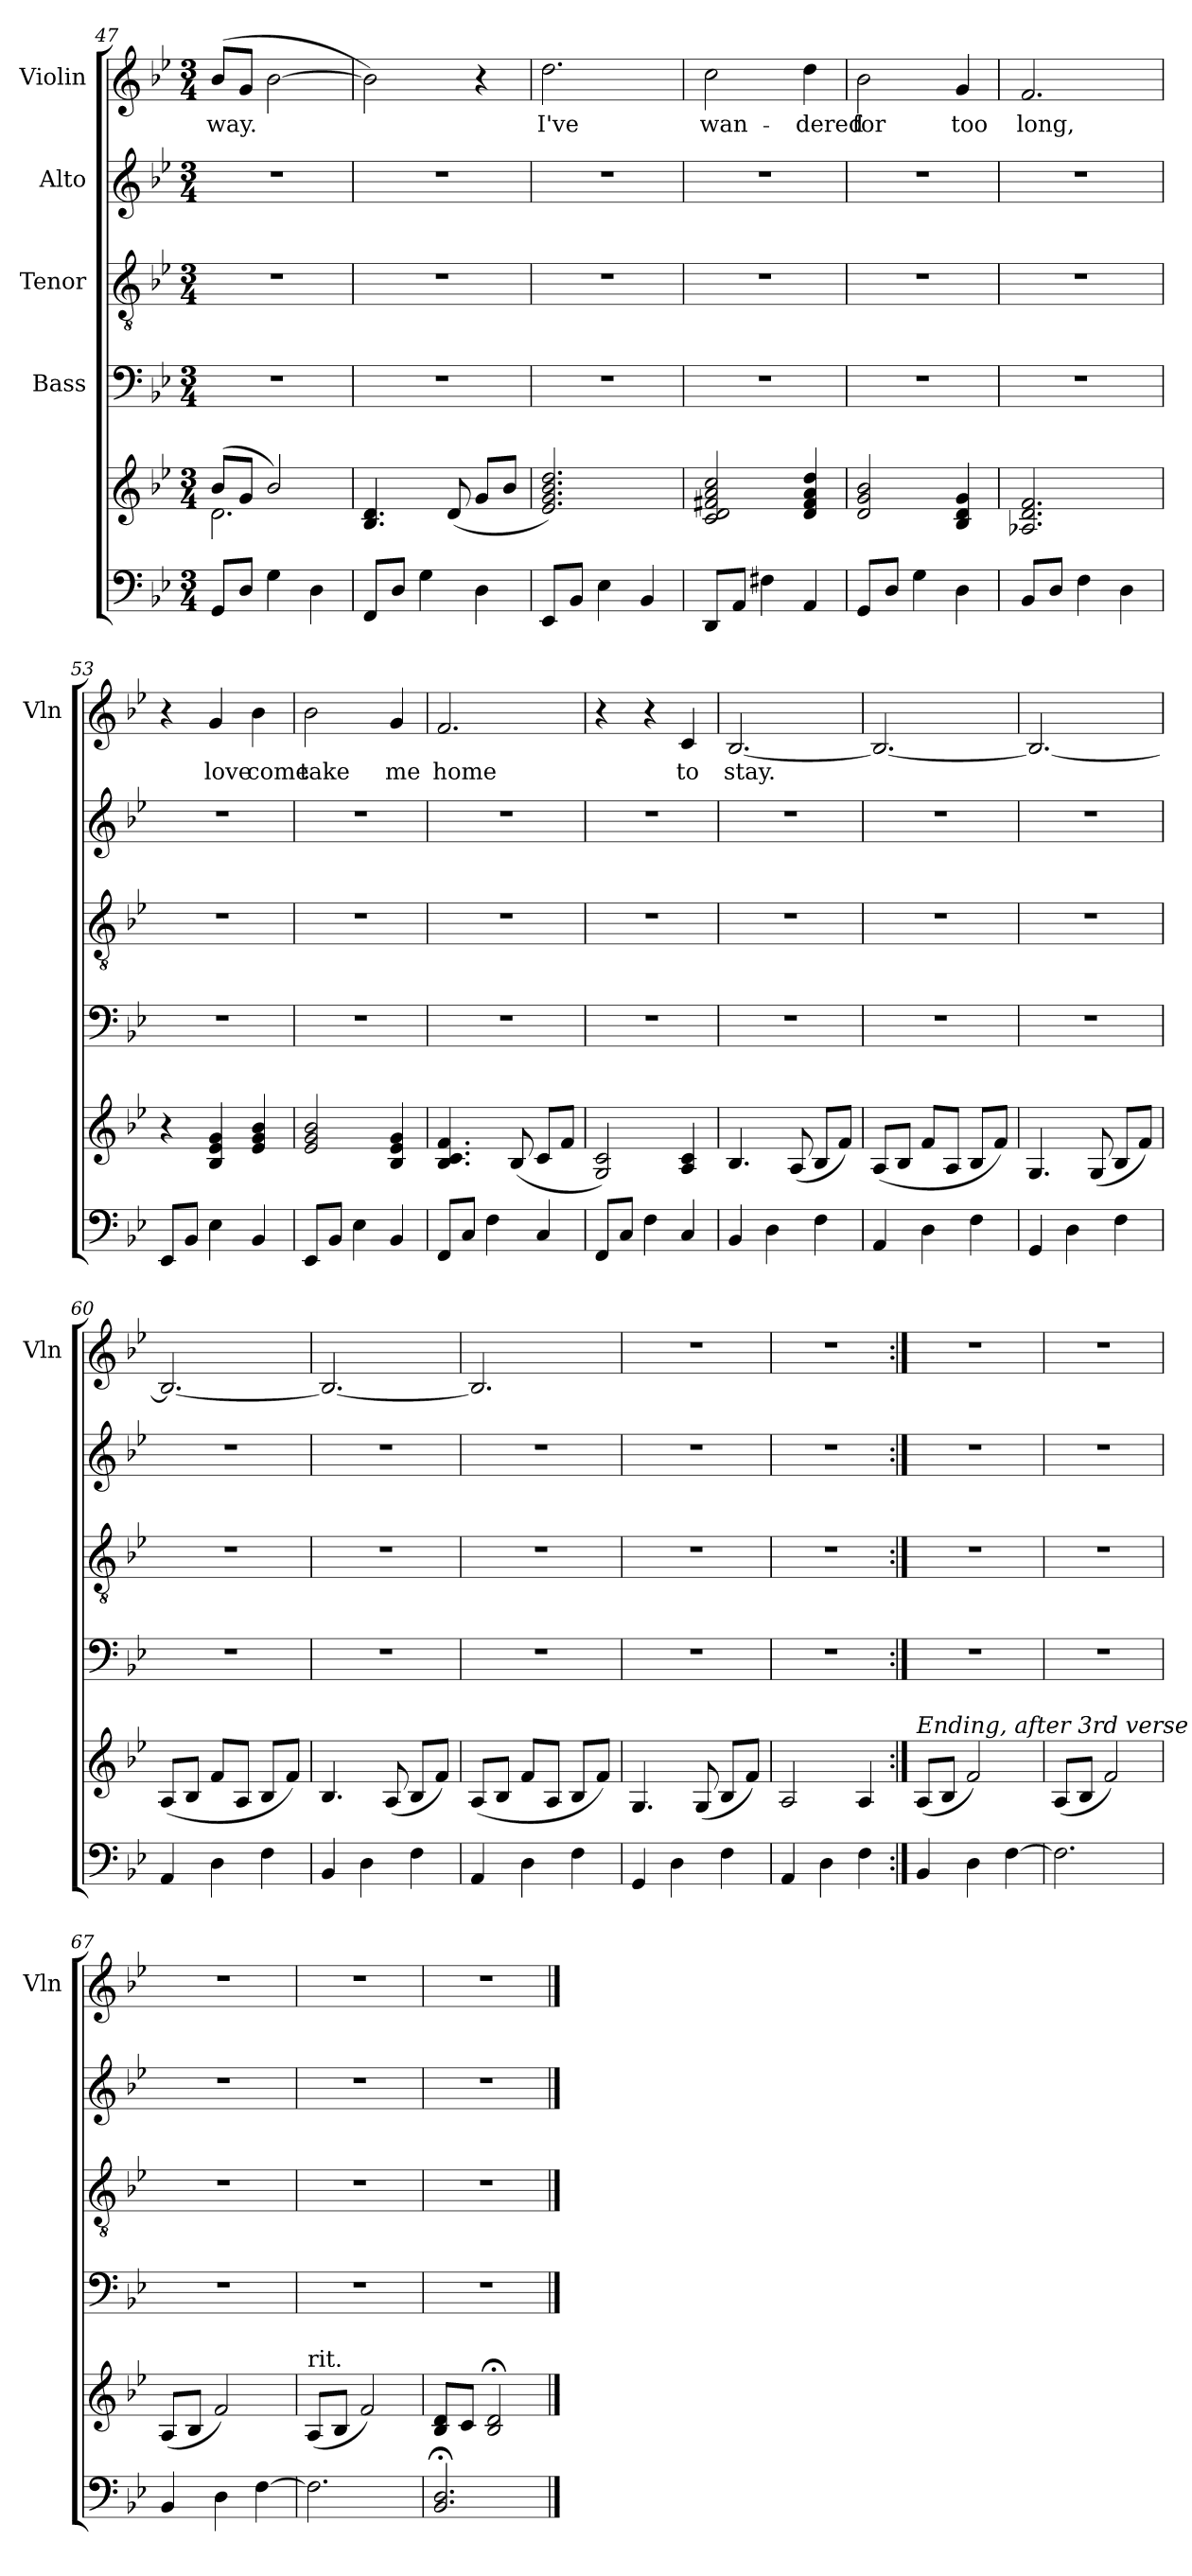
**kern	**kern	**kern	**kern	**kern	**kern	**text
*part5	*part5	*part4	*part3	*part2	*part1	*part1
*staff6	*staff5	*staff4	*staff3	*staff2	*staff1	*staff1
*	*	*I"Bass	*I"Tenor	*I"Alto	*I"Violin	*
*	*	*	*	*	*I'Vln	*
*clefF4	*clefG2	*clefF4	*clefGv2	*clefG2	*clefG2	*
*k[b-e-]	*k[b-e-]	*k[b-e-]	*k[b-e-]	*k[b-e-]	*k[b-e-]	*
*B-:	*B-:	*B-:	*B-:	*B-:	*B-:	*
*M3/4	*M3/4	*M3/4	*M3/4	*M3/4	*M3/4	*
=47	=47	=47	=47	=47	=47	=47
*	*^	*	*	*	*	*
!	!	!	!	!	!	!	!LO:LY:b
8GG/L	(>8b-/L	2.d\	2.r	2.r	2.r	(>8b-/L	way.
8D/J	8g/J	.	.	.	.	8g/J	.
4G\	2b-/)	.	.	.	.	[2b-\	.
4D\	.	.	.	.	.	.	.
*	*v	*v	*	*	*	*	*
=48	=48	=48	=48	=48	=48	=48
8FF/L	4.B-/ 4.d/	2.r	2.r	2.r	2b-\])	.
8D/J	.	.	.	.	.	.
4G\	.	.	.	.	.	.
.	(>8d/	.	.	.	.	.
4D\	8g/L	.	.	.	4r	.
.	8b-/J	.	.	.	.	.
=49	=49	=49	=49	=49	=49	=49
!	!	!	!	!	!	!LO:LY:b
8EE-/L	2.e-/ 2.g/ 2.b-/ 2.dd/)	2.r	2.r	2.r	2.dd\	I've
8BB-/J	.	.	.	.	.	.
4E-\	.	.	.	.	.	.
4BB-/	.	.	.	.	.	.
=50	=50	=50	=50	=50	=50	=50
!	!	!	!	!	!	!LO:LY:b
8DD/L	2c/ 2d/ 2f#X/ 2a/ 2cc/	2.r	2.r	2.r	2cc\	wan-
8AA/J	.	.	.	.	.	.
4F#X\	.	.	.	.	.	.
!	!	!	!	!	!	!LO:LY:b
4AA/	4d/ 4f#/ 4a/ 4dd/	.	.	.	4dd\	-dered
=51	=51	=51	=51	=51	=51	=51
!	!	!	!	!	!	!LO:LY:b
8GG/L	2d/ 2g/ 2b-/	2.r	2.r	2.r	2b-\	for
8D/J	.	.	.	.	.	.
4G\	.	.	.	.	.	.
!	!	!	!	!	!	!LO:LY:b
4D\	4B-/ 4d/ 4g/	.	.	.	4g/	too
=52	=52	=52	=52	=52	=52	=52
!	!	!	!	!	!	!LO:LY:b
8BB-/L	2.A-X/ 2.d/ 2.f/	2.r	2.r	2.r	2.f/	long,
8D/J	.	.	.	.	.	.
4F\	.	.	.	.	.	.
4D\	.	.	.	.	.	.
!!LO:LB:g=z
=53	=53	=53	=53	=53	=53	=53
8EE-/L	4r	2.r	2.r	2.r	4r	.
8BB-/J	.	.	.	.	.	.
!	!	!	!	!	!	!LO:LY:b
4E-\	4B-/ 4e-/ 4g/	.	.	.	4g/	love
!	!	!	!	!	!	!LO:LY:b
4BB-/	4e-/ 4g/ 4b-/	.	.	.	4b-\	come
=54	=54	=54	=54	=54	=54	=54
!	!	!	!	!	!	!LO:LY:b
8EE-/L	2e-/ 2g/ 2b-/	2.r	2.r	2.r	2b-\	take
8BB-/J	.	.	.	.	.	.
4E-\	.	.	.	.	.	.
!	!	!	!	!	!	!LO:LY:b
4BB-/	4B-/ 4e-/ 4g/	.	.	.	4g/	me
=55	=55	=55	=55	=55	=55	=55
!	!	!	!	!	!	!LO:LY:b
8FF/L	4.B-/ 4.c/ 4.f/	2.r	2.r	2.r	2.f/	home
8C/J	.	.	.	.	.	.
4F\	.	.	.	.	.	.
.	(>8B-/	.	.	.	.	.
4C/	8c/L	.	.	.	.	.
.	8f/J	.	.	.	.	.
=56	=56	=56	=56	=56	=56	=56
8FF/L	2G/ 2c/)	2.r	2.r	2.r	4r	.
8C/J	.	.	.	.	.	.
4F\	.	.	.	.	4r	.
!	!	!	!	!	!	!LO:LY:b
4C/	4A/ 4c/	.	.	.	4c/	to
=57	=57	=57	=57	=57	=57	=57
!	!	!	!	!	!	!LO:LY:b
4BB-/	4.B-/	2.r	2.r	2.r	[2.B-/	stay.
4D\	.	.	.	.	.	.
.	(<8A/	.	.	.	.	.
4F\	8B-/L	.	.	.	.	.
.	8f/J)	.	.	.	.	.
=58	=58	=58	=58	=58	=58	=58
4AA/	(<8A/L	2.r	2.r	2.r	2.B-/_	.
.	8B-/J	.	.	.	.	.
4D\	8f/L	.	.	.	.	.
.	8A/J	.	.	.	.	.
4F\	8B-/L	.	.	.	.	.
.	8f/J)	.	.	.	.	.
!!LO:PB:g=z
=59	=59	=59	=59	=59	=59	=59
4GG/	4.G/	2.r	2.r	2.r	2.B-/_	.
4D\	.	.	.	.	.	.
.	(<8G/	.	.	.	.	.
4F\	8B-/L	.	.	.	.	.
.	8f/J)	.	.	.	.	.
=60	=60	=60	=60	=60	=60	=60
4AA/	(<8A/L	2.r	2.r	2.r	2.B-/_	.
.	8B-/J	.	.	.	.	.
4D\	8f/L	.	.	.	.	.
.	8A/J	.	.	.	.	.
4F\	8B-/L	.	.	.	.	.
.	8f/J)	.	.	.	.	.
=61	=61	=61	=61	=61	=61	=61
4BB-/	4.B-/	2.r	2.r	2.r	2.B-/_	.
4D\	.	.	.	.	.	.
.	(<8A/	.	.	.	.	.
4F\	8B-/L	.	.	.	.	.
.	8f/J)	.	.	.	.	.
=62	=62	=62	=62	=62	=62	=62
4AA/	(<8A/L	2.r	2.r	2.r	2.B-/]	.
.	8B-/J	.	.	.	.	.
4D\	8f/L	.	.	.	.	.
.	8A/J	.	.	.	.	.
4F\	8B-/L	.	.	.	.	.
.	8f/J)	.	.	.	.	.
=63	=63	=63	=63	=63	=63	=63
4GG/	4.G/	2.r	2.r	2.r	2.r	.
4D\	.	.	.	.	.	.
.	(<8G/	.	.	.	.	.
4F\	8B-/L	.	.	.	.	.
.	8f/J)	.	.	.	.	.
=64	=64	=64	=64	=64	=64	=64
4AA/	2A/	2.r	2.r	2.r	2.r	.
4D\	.	.	.	.	.	.
4F\	4A/	.	.	.	.	.
!!LO:LB:g=z
=65:|!	=65:|!	=65:|!	=65:|!	=65:|!	=65:|!	=65:|!
!	!LO:TX:a:i:t=Ending, after 3rd verse	!	!	!	!	!
4BB-/	(<8A/L	2.r	2.r	2.r	2.r	.
.	8B-/J	.	.	.	.	.
4D\	2f/)	.	.	.	.	.
[4F\	.	.	.	.	.	.
=66	=66	=66	=66	=66	=66	=66
2.F\]	(<8A/L	2.r	2.r	2.r	2.r	.
.	8B-/J	.	.	.	.	.
.	2f/)	.	.	.	.	.
=67	=67	=67	=67	=67	=67	=67
4BB-/	(<8A/L	2.r	2.r	2.r	2.r	.
.	8B-/J	.	.	.	.	.
4D\	2f/)	.	.	.	.	.
[4F\	.	.	.	.	.	.
=68	=68	=68	=68	=68	=68	=68
!	!LO:TX:a:t=rit.	!	!	!	!	!
2.F\]	(<8A/L	2.r	2.r	2.r	2.r	.
.	8B-/J	.	.	.	.	.
.	2f/)	.	.	.	.	.
=69	=69	=69	=69	=69	=69	=69
2.BB-/;< 2.D/;<	8B-/ 8d/L	2.r	2.r	2.r	2.r	.
.	8c/J	.	.	.	.	.
.	2B-/;< 2d/;<	.	.	.	.	.
==	==	==	==	==	==	==
*-	*-	*-	*-	*-	*-	*-
